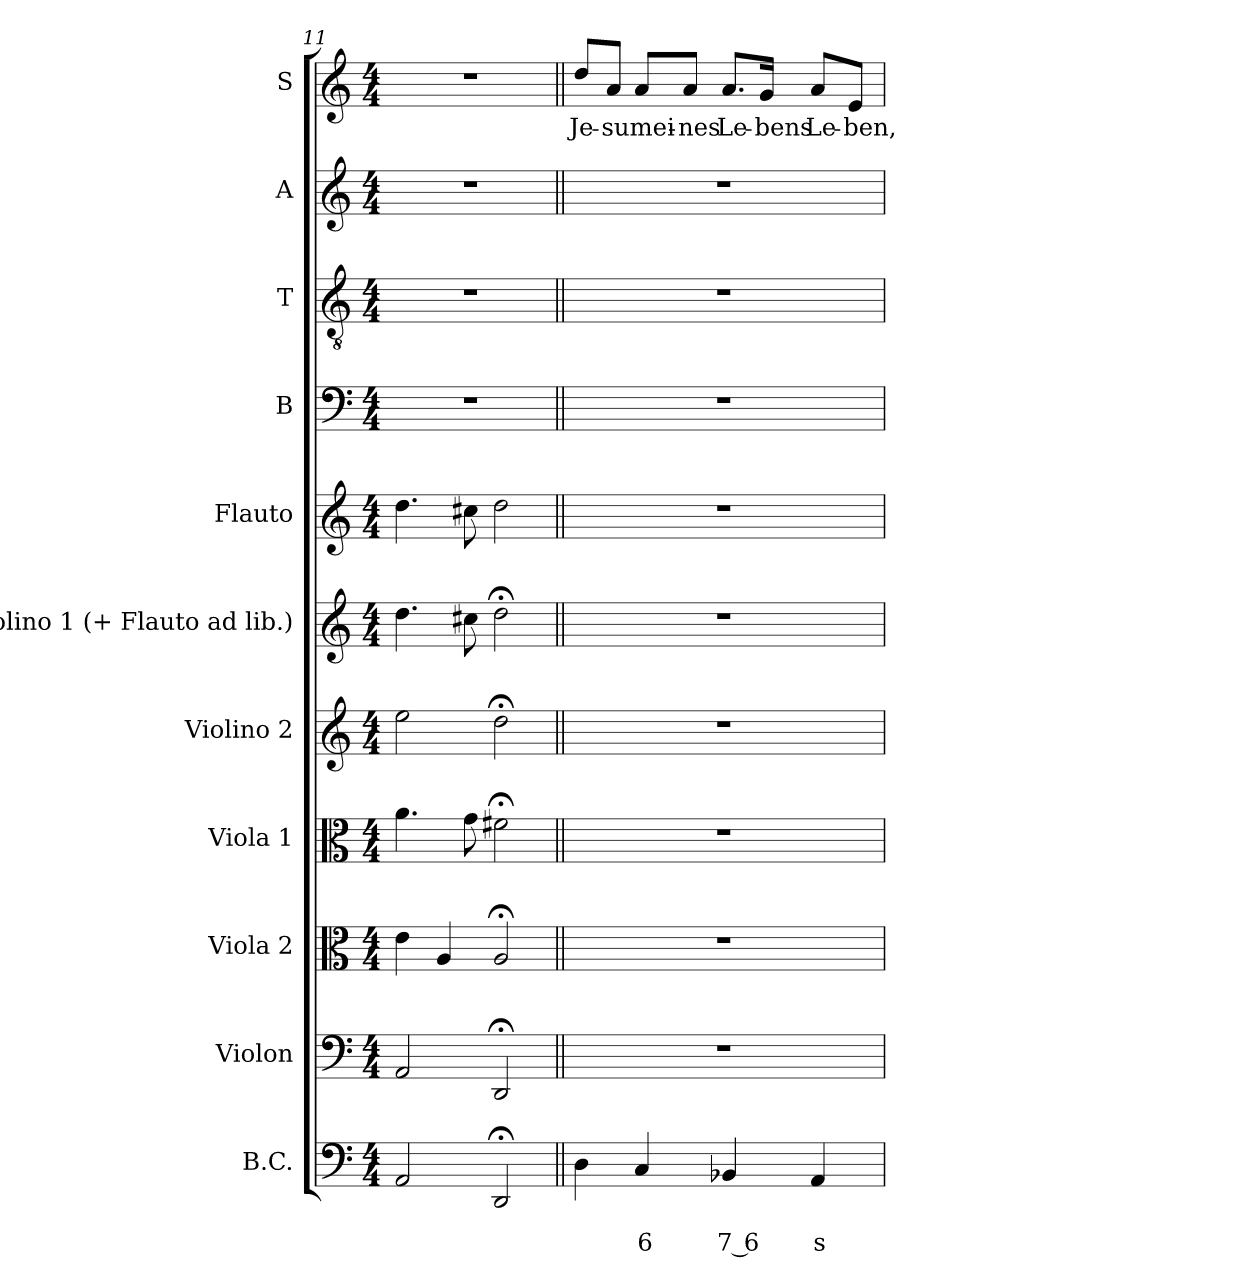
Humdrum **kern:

**kern	**text	**text	**kern	**kern	**kern	**kern	**kern	**kern	**kern	**kern	**kern	**kern	**text
*part11	*part11	*part11	*part10	*part9	*part8	*part7	*part6	*part5	*part4	*part3	*part2	*part1	*part1
*staff11	*staff11	*staff11	*staff10	*staff9	*staff8	*staff7	*staff6	*staff5	*staff4	*staff3	*staff2	*staff1	*staff1
*I"B.C.	*	*	*I"Violon	*I"Viola 2	*I"Viola 1	*I"Violino 2	*I"Violino 1 (+ Flauto ad lib.)	*I"Flauto	*I"B	*I"T	*I"A	*I"S	*
*I'B.C.	*	*	*I'Vn	*I'Va2	*I'Va1	*I'Vn2	*I'Vn1	*I'Fl.	*I'B	*I'T	*I'A	*I'S	*
*clefF4	*	*	*clefF4	*clefC3	*clefC3	*clefG2	*clefG2	*clefG2	*clefF4	*clefGv2	*clefG2	*clefG2	*
*	*	*	*	*	*	*	*	*	*	*ITrd7c12	*	*	*
*k[]	*	*	*k[]	*k[]	*k[]	*k[]	*k[]	*k[]	*k[]	*k[]	*k[]	*k[]	*
*C:	*	*	*C:	*C:	*C:	*C:	*C:	*C:	*C:	*C:	*C:	*C:	*
*M4/4	*	*	*M4/4	*M4/4	*M4/4	*M4/4	*M4/4	*M4/4	*M4/4	*M4/4	*M4/4	*M4/4	*
=11	=11	=11	=11	=11	=11	=11	=11	=11	=11	=11	=11	=11	=11
*^	*	*	*^	*	*	*	*	*	*	*	*	*	*
2AA/	4ryy	.	.	2AA/	4ryy	4e\	4.a\	2ee\	4.dd\	4.dd\	1r	1r	1r	1r	.
.	4ryy	.	.	.	4ryy	4A/	.	.	.	.	.	.	.	.	.
.	.	.	.	.	.	.	8g\	.	8cc#X\	8cc#\	.	.	.	.	.
2DD;</	2ryy	.	.	2DD;</	2ryy	2A;</	2f#X;<\	2dd;<\	2dd;<\	2dd\	.	.	.	.	.
*v	*v	*	*	*	*	*	*	*	*	*	*	*	*	*	*
*	*	*	*v	*v	*	*	*	*	*	*	*	*	*	*
!!LO:LB:g=z
=12||	=12||	=12||	=12||	=12||	=12||	=12||	=12||	=12||	=12||	=12||	=12||	=12||	=12||
*^	*	*	*^	*	*	*	*	*	*	*	*	*	*
!	!	!	!	!	!	!	!	!	!	!	!	!	!	!	!LO:LY:b
*v	*v	*	*	*	*	*	*	*	*	*	*	*	*	*	*
*	*	*	*v	*v	*	*	*	*	*	*	*	*	*	*
4D\	.	.	1r	1r	1r	1r	1r	1r	1r	1r	1r	8dd/L	Je-
!	!	!	!	!	!	!	!	!	!	!	!	!	!LO:LY:b
.	.	.	.	.	.	.	.	.	.	.	.	8a/J	-su
!	!	!LO:LY:b	!	!	!	!	!	!	!	!	!	!	!
!	!	!	!	!	!	!	!	!	!	!	!	!	!LO:LY:b
4C/	.	6	.	.	.	.	.	.	.	.	.	8a/L	mei-
!	!	!	!	!	!	!	!	!	!	!	!	!	!LO:LY:b
.	.	.	.	.	.	.	.	.	.	.	.	8a/J	-nes
!	!	!LO:LY:b	!	!	!	!	!	!	!	!	!	!	!
!	!	!	!	!	!	!	!	!	!	!	!	!	!LO:LY:b
4BB-X/	.	7 6	.	.	.	.	.	.	.	.	.	8.a/L	Le-
!	!	!	!	!	!	!	!	!	!	!	!	!	!LO:LY:b
.	.	.	.	.	.	.	.	.	.	.	.	16g/Jk	-bens
!	!	!LO:LY:b	!	!	!	!	!	!	!	!	!	!	!
!	!	!	!	!	!	!	!	!	!	!	!	!	!LO:LY:b
4AA/	.	s	.	.	.	.	.	.	.	.	.	8a/L	Le-
!	!	!	!	!	!	!	!	!	!	!	!	!	!LO:LY:b
.	.	.	.	.	.	.	.	.	.	.	.	8e/J	-ben,
=	=	=	=	=	=	=	=	=	=	=	=	=	=
*-	*-	*-	*-	*-	*-	*-	*-	*-	*-	*-	*-	*-	*-
